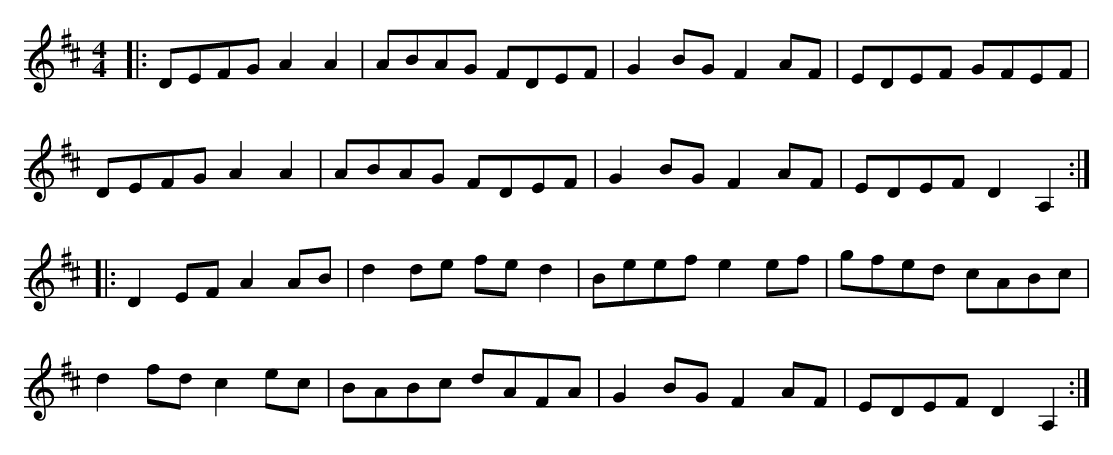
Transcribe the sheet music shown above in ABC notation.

X:1
M:4/4
K:D
|:DEFG A2 A2|ABAG FDEF|G2 BG F2 AF|EDEF GFEF|
DEFG A2 A2|ABAG FDEF|G2 BG F2 AF|EDEF D2 A,2:|
|:D2 EF A2 AB|d2 de fe d2|Beef e2 ef|gfed cABc|
d2 fd c2 ec|BABc dAFA|G2 BG F2 AF|EDEF D2 A,2:|
